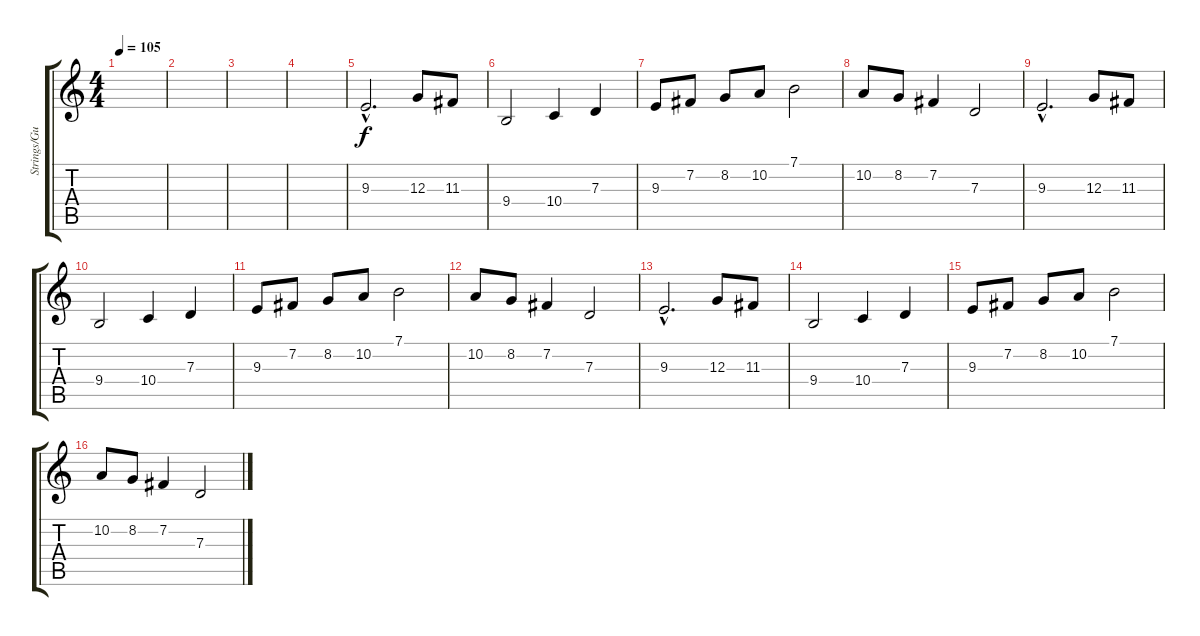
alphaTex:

\track ("Strings/Guit3" "Strings/Gu") {instrument stringensemble1}
\staff {score tabs}
\tuning (E4 B3 G3 D3 A2 E2) {hide}
\ts (4 4)
\tempo 105
\clef g2
\ks c
|
|
|
|
9.3{hac}.2{d} 12.3.8 11.3.8 |
9.4.2 10.4.4 7.3.4 |
9.3.8 7.2.8 8.2.8 10.2.8 7.1.2 |
10.2.8 8.2.8 7.2.4 7.3.2 |
9.3{hac}.2{d} 12.3.8 11.3.8 |
9.4.2 10.4.4 7.3.4 |
9.3.8 7.2.8 8.2.8 10.2.8 7.1.2 |
10.2.8 8.2.8 7.2.4 7.3.2 |
9.3{hac}.2{d} 12.3.8 11.3.8 |
9.4.2 10.4.4 7.3.4 |
9.3.8 7.2.8 8.2.8 10.2.8 7.1.2 |
10.2.8 8.2.8 7.2.4 7.3.2
